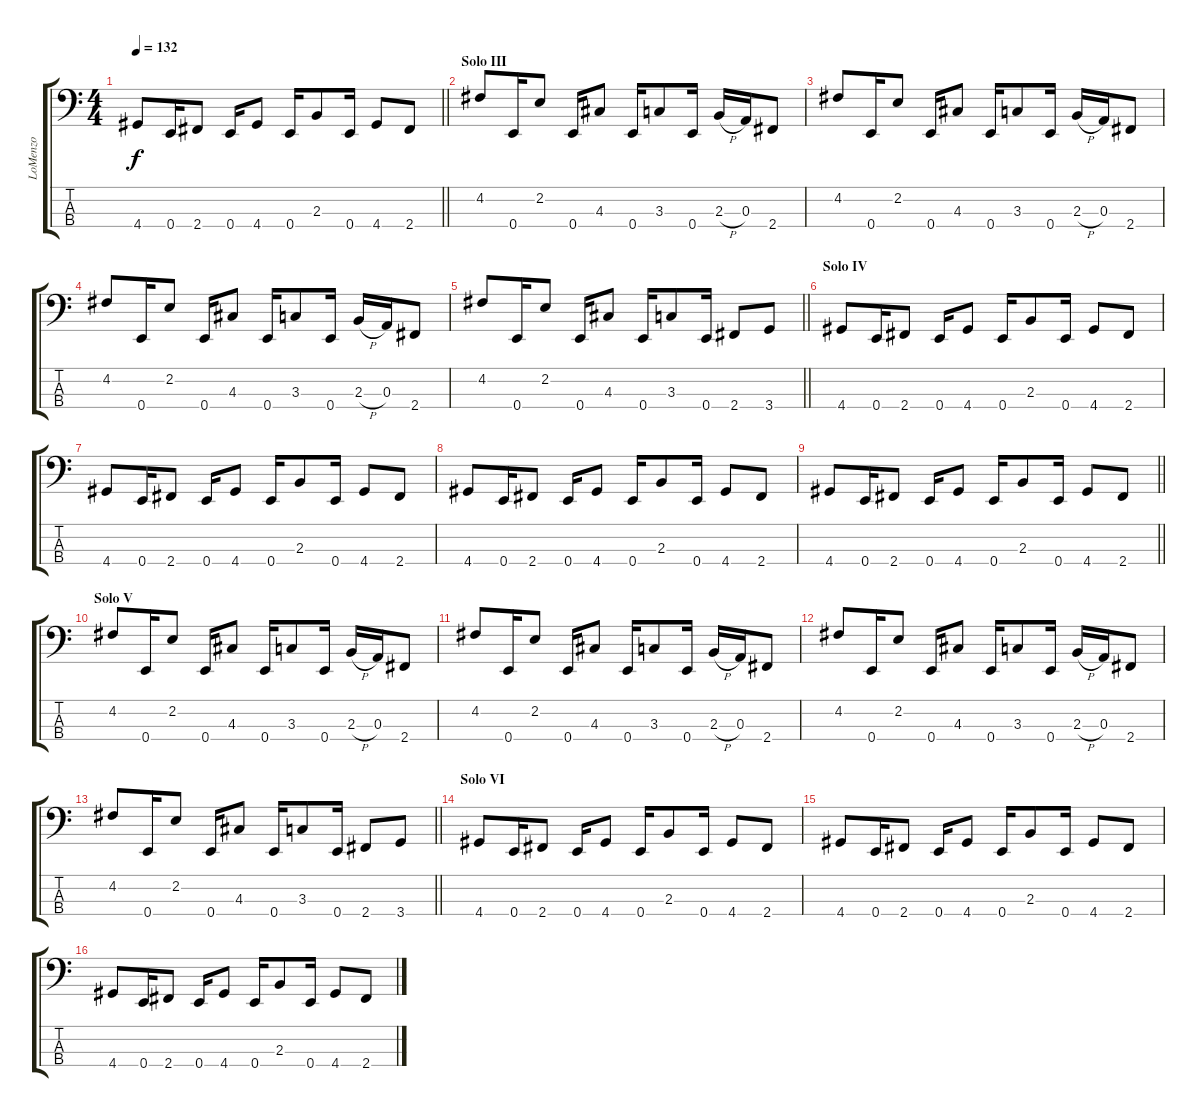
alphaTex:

\track ("LoMenzo" "LoMenzo") {instrument electricbassfinger}
\staff {score tabs}
\tuning (G2 D2 A1 E1) {hide}
\ts (4 4)
\tempo 132
\clef f4
\barLineRight lightlight
\ks c
4.4.8{dy f} 0.4.16 2.4.8 0.4.16 4.4.8 0.4.16 2.3.8 0.4.16 4.4.8 2.4.8 |
\section ("" "Solo III")
4.2.8 0.4.16 2.2.8 0.4.16 4.3.8 0.4.16 3.3.8 0.4.16 2.3{h}.16 0.3.16 2.4.8 |
4.2.8 0.4.16 2.2.8 0.4.16 4.3.8 0.4.16 3.3.8 0.4.16 2.3{h}.16 0.3.16 2.4.8 |
4.2.8 0.4.16 2.2.8 0.4.16 4.3.8 0.4.16 3.3.8 0.4.16 2.3{h}.16 0.3.16 2.4.8 |
\barLineRight lightlight
4.2.8 0.4.16 2.2.8 0.4.16 4.3.8 0.4.16 3.3.8 0.4.16 2.4.8 3.4.8 |
\section ("" "Solo IV")
4.4.8 0.4.16 2.4.8 0.4.16 4.4.8 0.4.16 2.3.8 0.4.16 4.4.8 2.4.8 |
4.4.8 0.4.16 2.4.8 0.4.16 4.4.8 0.4.16 2.3.8 0.4.16 4.4.8 2.4.8 |
4.4.8 0.4.16 2.4.8 0.4.16 4.4.8 0.4.16 2.3.8 0.4.16 4.4.8 2.4.8 |
\barLineRight lightlight
4.4.8 0.4.16 2.4.8 0.4.16 4.4.8 0.4.16 2.3.8 0.4.16 4.4.8 2.4.8 |
\section ("" "Solo V")
4.2.8 0.4.16 2.2.8 0.4.16 4.3.8 0.4.16 3.3.8 0.4.16 2.3{h}.16 0.3.16 2.4.8 |
4.2.8 0.4.16 2.2.8 0.4.16 4.3.8 0.4.16 3.3.8 0.4.16 2.3{h}.16 0.3.16 2.4.8 |
4.2.8 0.4.16 2.2.8 0.4.16 4.3.8 0.4.16 3.3.8 0.4.16 2.3{h}.16 0.3.16 2.4.8 |
\barLineRight lightlight
4.2.8 0.4.16 2.2.8 0.4.16 4.3.8 0.4.16 3.3.8 0.4.16 2.4.8 3.4.8 |
\section ("" "Solo VI")
4.4.8 0.4.16 2.4.8 0.4.16 4.4.8 0.4.16 2.3.8 0.4.16 4.4.8 2.4.8 |
4.4.8 0.4.16 2.4.8 0.4.16 4.4.8 0.4.16 2.3.8 0.4.16 4.4.8 2.4.8 |
4.4.8 0.4.16 2.4.8 0.4.16 4.4.8 0.4.16 2.3.8 0.4.16 4.4.8 2.4.8
